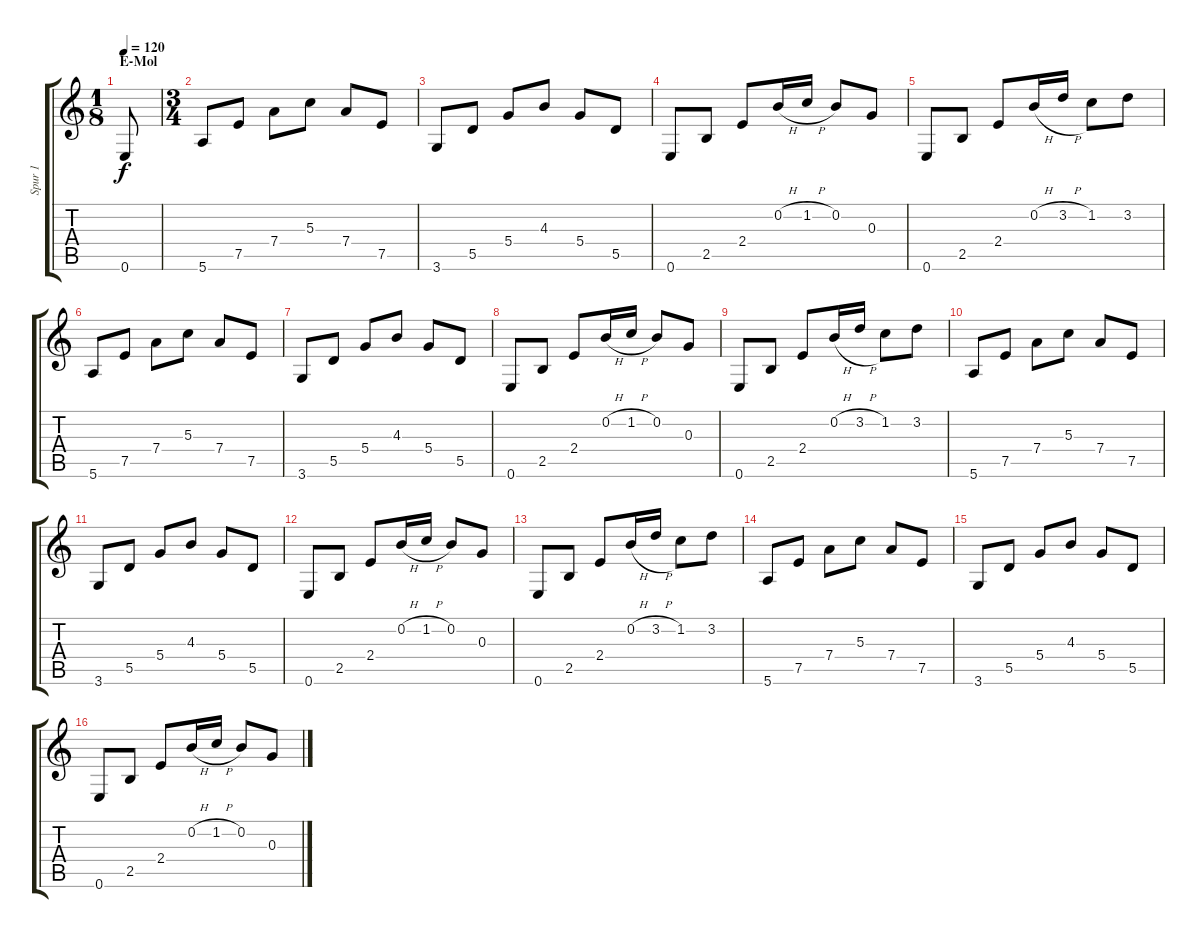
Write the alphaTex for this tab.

\track ("Spur 1" "Spur 1") {instrument acousticguitarsteel}
\staff {score tabs}
\tuning (E4 B3 G3 D3 A2 E2) {hide}
\ts (1 8)
\section ("" "E-Mol")
\tempo 120
\clef g2
\ks c
0.6.8{dy f instrument acousticguitarsteel} |
\ts (3 4)
5.6.8 7.5.8 7.4.8 5.3.8 7.4.8 7.5.8 |
3.6.8 5.5.8 5.4.8 4.3.8 5.4.8 5.5.8 |
0.6.8 2.5.8 2.4.8 0.2{h}.16 1.2{h}.16 0.2.8 0.3.8 |
0.6.8 2.5.8 2.4.8 0.2{h}.16 3.2{h}.16 1.2.8 3.2.8 |
5.6.8 7.5.8 7.4.8 5.3.8 7.4.8 7.5.8 |
3.6.8 5.5.8 5.4.8 4.3.8 5.4.8 5.5.8 |
0.6.8 2.5.8 2.4.8 0.2{h}.16 1.2{h}.16 0.2.8 0.3.8 |
0.6.8 2.5.8 2.4.8 0.2{h}.16 3.2{h}.16 1.2.8 3.2.8 |
5.6.8 7.5.8 7.4.8 5.3.8 7.4.8 7.5.8 |
3.6.8 5.5.8 5.4.8 4.3.8 5.4.8 5.5.8 |
0.6.8 2.5.8 2.4.8 0.2{h}.16 1.2{h}.16 0.2.8 0.3.8 |
0.6.8 2.5.8 2.4.8 0.2{h}.16 3.2{h}.16 1.2.8 3.2.8 |
5.6.8 7.5.8 7.4.8 5.3.8 7.4.8 7.5.8 |
3.6.8 5.5.8 5.4.8 4.3.8 5.4.8 5.5.8 |
0.6.8 2.5.8 2.4.8 0.2{h}.16 1.2{h}.16 0.2.8 0.3.8
